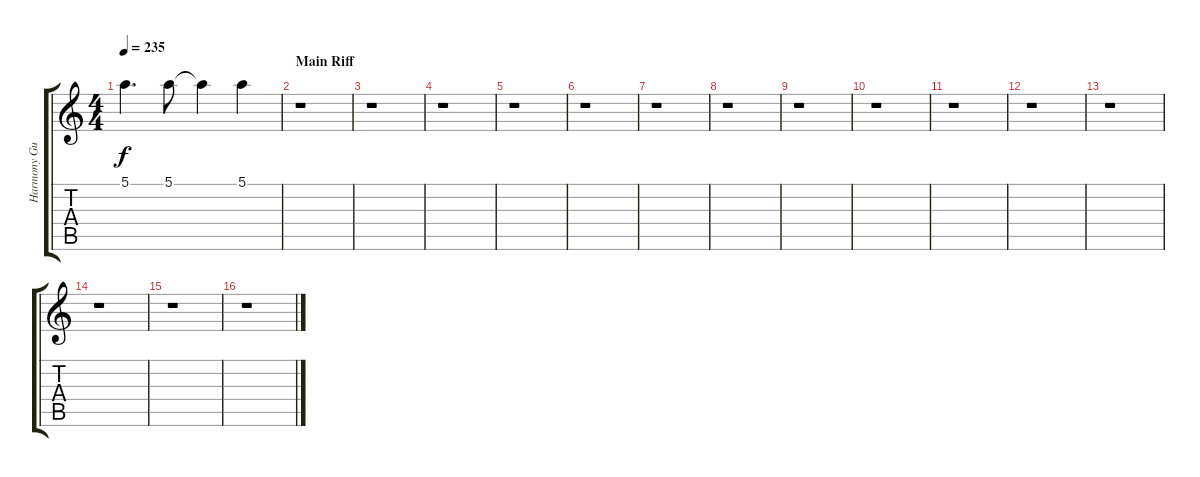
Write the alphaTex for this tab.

\track ("Harmony Guitar" "Harmony Gu") {instrument overdrivenguitar}
\staff {score tabs}
\tuning (E4 B3 G3 D3 A2 E2) {hide}
\ts (4 4)
\tempo 235
\clef g2
\ks c
5.1.4{d dy f} 5.1.8 5.1{t}.4 5.1.4 |
\section ("" "Main Riff")
r.1 |
r.1 |
r.1 |
r.1 |
r.1 |
r.1 |
r.1 |
r.1 |
r.1 |
r.1 |
r.1 |
r.1 |
r.1 |
r.1 |
r.1
